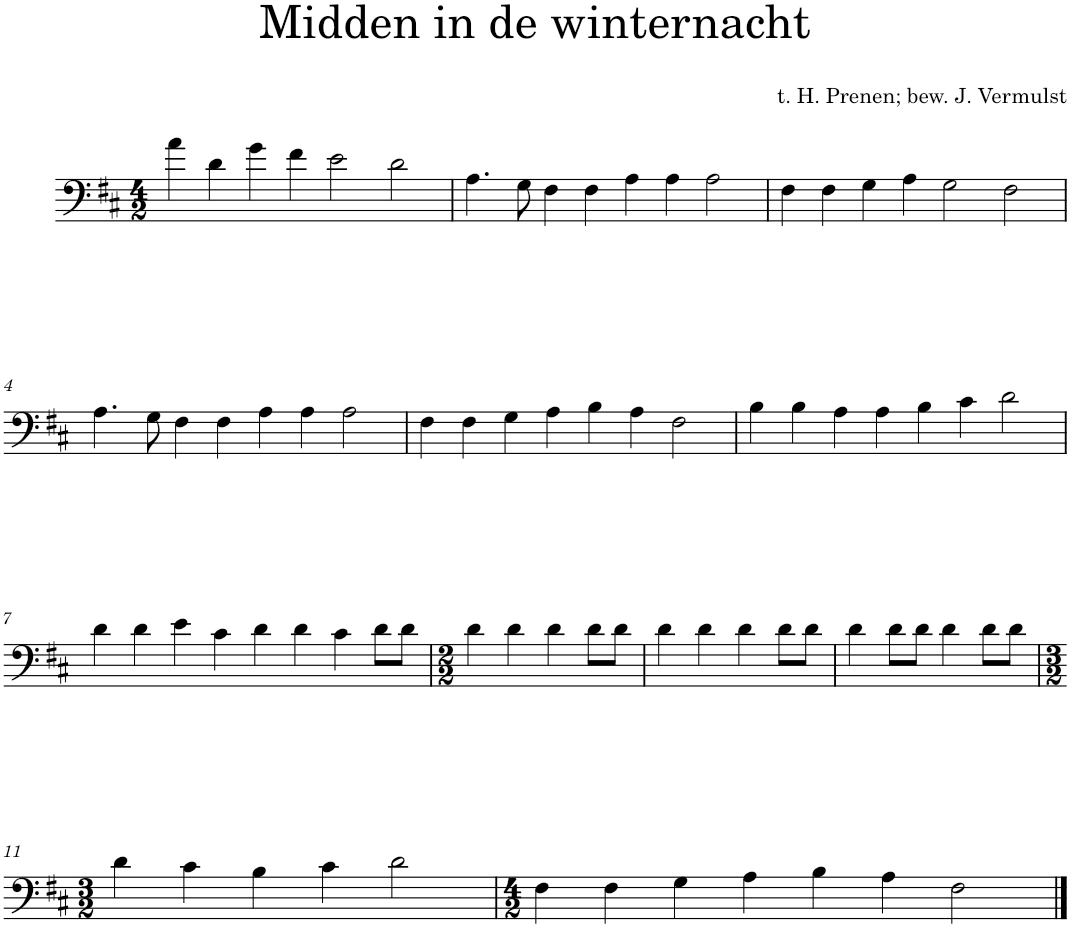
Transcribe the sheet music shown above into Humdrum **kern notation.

**kern
*part1
*staff1
*I"Piano
*I'Pno.
*clefF4
*k[f#c#]
*M4/2
=1
4a\
4d\
4g\
4f#\
2e\
2d\
=2
4.A\
8G\
4F#\
4F#\
4A\
4A\
2A\
=3
4F#\
4F#\
4G\
4A\
2G\
2F#\
!!LO:LB:g=z
=4
4.A\
8G\
4F#\
4F#\
4A\
4A\
2A\
=5
4F#\
4F#\
4G\
4A\
4B\
4A\
2F#\
=6
4B\
4B\
4A\
4A\
4B\
4c#\
2d\
!!LO:LB:g=z
=7
4d\
4d\
4e\
4c#\
4d\
4d\
4c#\
8d\L
8d\J
=8
*M2/2
4d\
4d\
4d\
8d\L
8d\J
=9
4d\
4d\
4d\
8d\L
8d\J
=10
4d\
8d\L
8d\J
4d\
8d\L
8d\J
!!LO:LB:g=z
=11
*M3/2
4d\
4c#\
4B\
4c#\
2d\
=12
*M4/2
4F#\
4F#\
4G\
4A\
4B\
4A\
2F#\
==
*-
